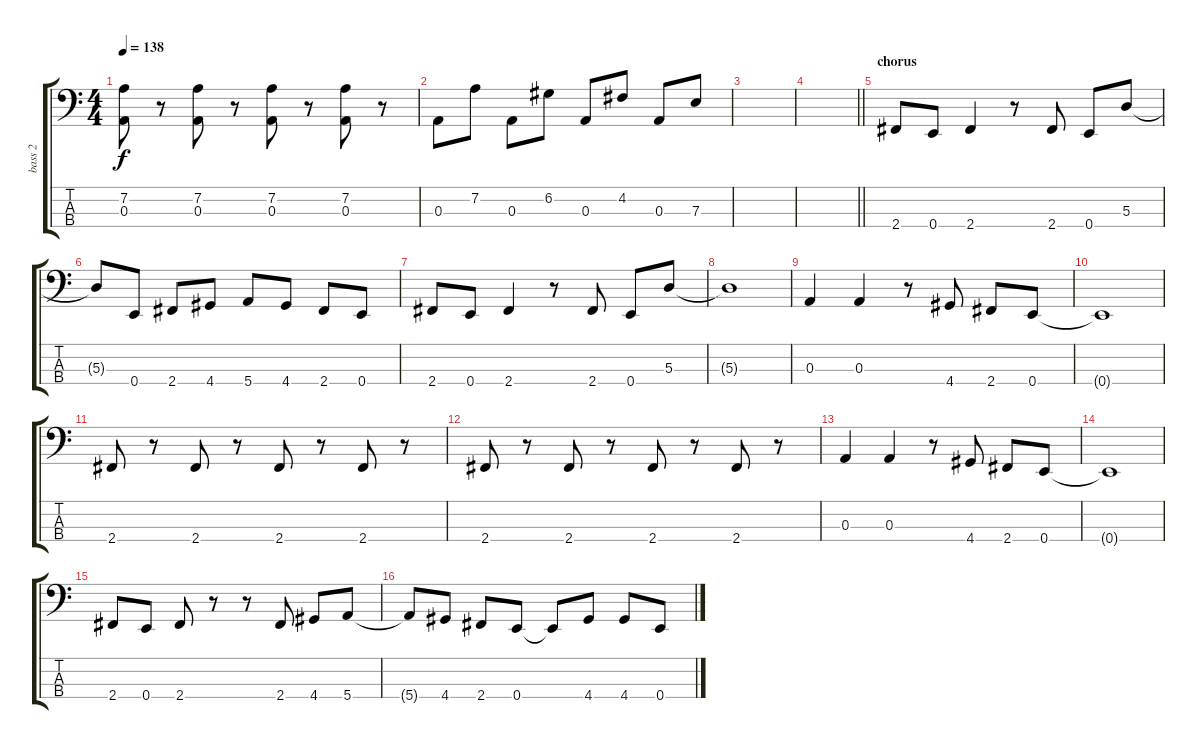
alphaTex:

\track ("bass 2" "bass 2") {instrument electricbassfinger}
\staff {score tabs}
\tuning (G2 D2 A1 E1) {hide}
\ts (4 4)
\tempo 138
\clef f4
\ks c
(7.2 0.3).8{dy f} r.8 (7.2 0.3).8 r.8 (7.2 0.3).8 r.8 (7.2 0.3).8 r.8 |
0.3.8 7.2.8 0.3.8 6.2.8 0.3.8 4.2.8 0.3.8 7.3.8 |
|
\barLineRight lightlight
|
\section ("" "chorus")
2.4.8 0.4.8 2.4.4 r.8 2.4.8 0.4.8 5.3.8 |
5.3{t}.8 0.4.8 2.4.8 4.4.8 5.4.8 4.4.8 2.4.8 0.4.8 |
2.4.8 0.4.8 2.4.4 r.8 2.4.8 0.4.8 5.3.8 |
5.3{t}.1 |
0.3.4 0.3.4 r.8 4.4.8 2.4.8 0.4.8 |
0.4{t}.1 |
2.4.8 r.8 2.4.8 r.8 2.4.8 r.8 2.4.8 r.8 |
2.4.8 r.8 2.4.8 r.8 2.4.8 r.8 2.4.8 r.8 |
0.3.4 0.3.4 r.8 4.4.8 2.4.8 0.4.8 |
0.4{t}.1 |
2.4.8 0.4.8 2.4.8 r.8 r.8 2.4.8 4.4.8 5.4.8 |
5.4{t}.8 4.4.8 2.4.8 0.4.8 0.4{t}.8 4.4.8 4.4.8 0.4.8
